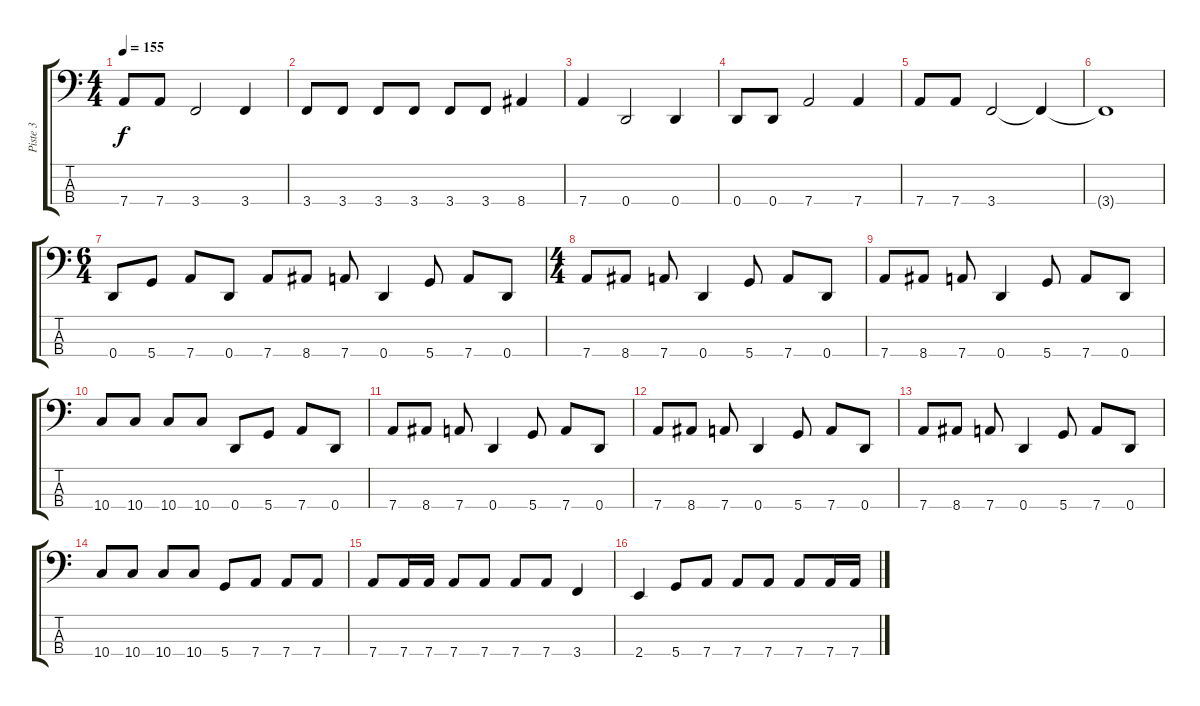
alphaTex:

\track ("Piste 3" "Piste 3") {instrument electricbassfinger}
\staff {score tabs}
\tuning (G2 D2 A1 D1) {hide}
\ts (4 4)
\tempo 155
\clef f4
\ks c
7.4.8{dy f} 7.4.8 3.4.2 3.4.4 |
3.4.8 3.4.8 3.4.8 3.4.8 3.4.8 3.4.8 8.4.4 |
7.4.4 0.4.2 0.4.4 |
0.4.8 0.4.8 7.4.2 7.4.4 |
7.4.8 7.4.8 3.4.2 3.4{t}.4 |
3.4{t}.1 |
\ts (6 4)
0.4.8 5.4.8 7.4.8 0.4.8 7.4.8 8.4.8 7.4.8 0.4.4 5.4.8 7.4.8 0.4.8 |
\ts (4 4)
7.4.8 8.4.8 7.4.8 0.4.4 5.4.8 7.4.8 0.4.8 |
7.4.8 8.4.8 7.4.8 0.4.4 5.4.8 7.4.8 0.4.8 |
10.4.8 10.4.8 10.4.8 10.4.8 0.4.8 5.4.8 7.4.8 0.4.8 |
7.4.8 8.4.8 7.4.8 0.4.4 5.4.8 7.4.8 0.4.8 |
7.4.8 8.4.8 7.4.8 0.4.4 5.4.8 7.4.8 0.4.8 |
7.4.8 8.4.8 7.4.8 0.4.4 5.4.8 7.4.8 0.4.8 |
10.4.8 10.4.8 10.4.8 10.4.8 5.4.8 7.4.8 7.4.8 7.4.8 |
7.4.8 7.4.16 7.4.16 7.4.8 7.4.8 7.4.8 7.4.8 3.4.4 |
2.4.4 5.4.8 7.4.8 7.4.8 7.4.8 7.4.8 7.4.16 7.4.16
